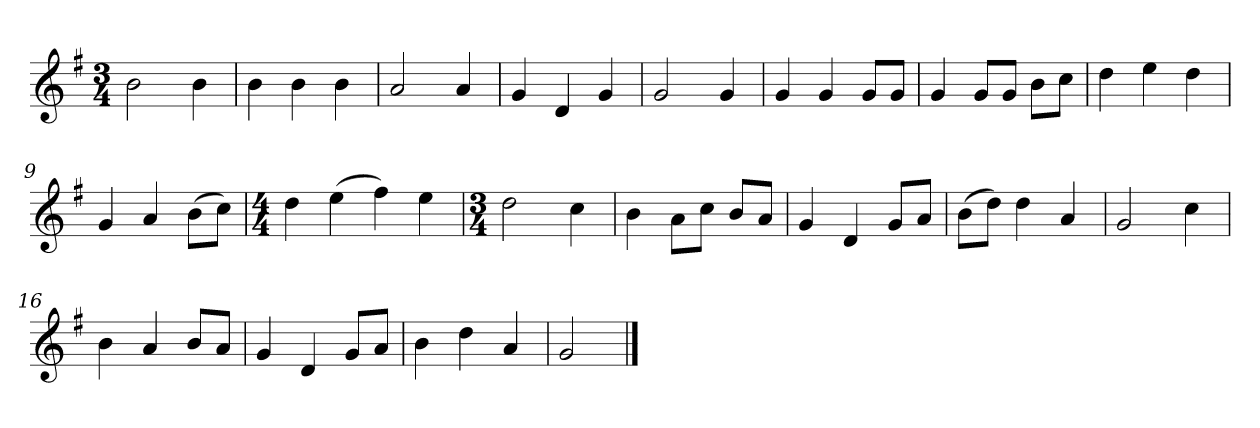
**kern
*part1
*staff1
*k[f#]
*M3/4
*MM120
=1
2b
4b
=2
4b
4b
4b
=3
2a
4a
=4
4g
4d
4g
=5
2g
4g
=6
4g
4g
8gL
8gJ
=7
4g
8gL
8gJ
8bL
8ccJ
=8
4dd
4ee
4dd
=9
4g
4a
(8bL
8ccJ)
=10
*M4/4
4dd
(4ee
4ff#)
4ee
=11
*M3/4
2dd
4cc
=12
4b
8aL
8ccJ
8bL
8aJ
=13
4g
4d
8gL
8aJ
=14
(8bL
8ddJ)
4dd
4a
=15
2g
4cc
=16
4b
4a
8bL
8aJ
=17
4g
4d
8gL
8aJ
=18
4b
4dd
4a
=19
2g
==
*-
